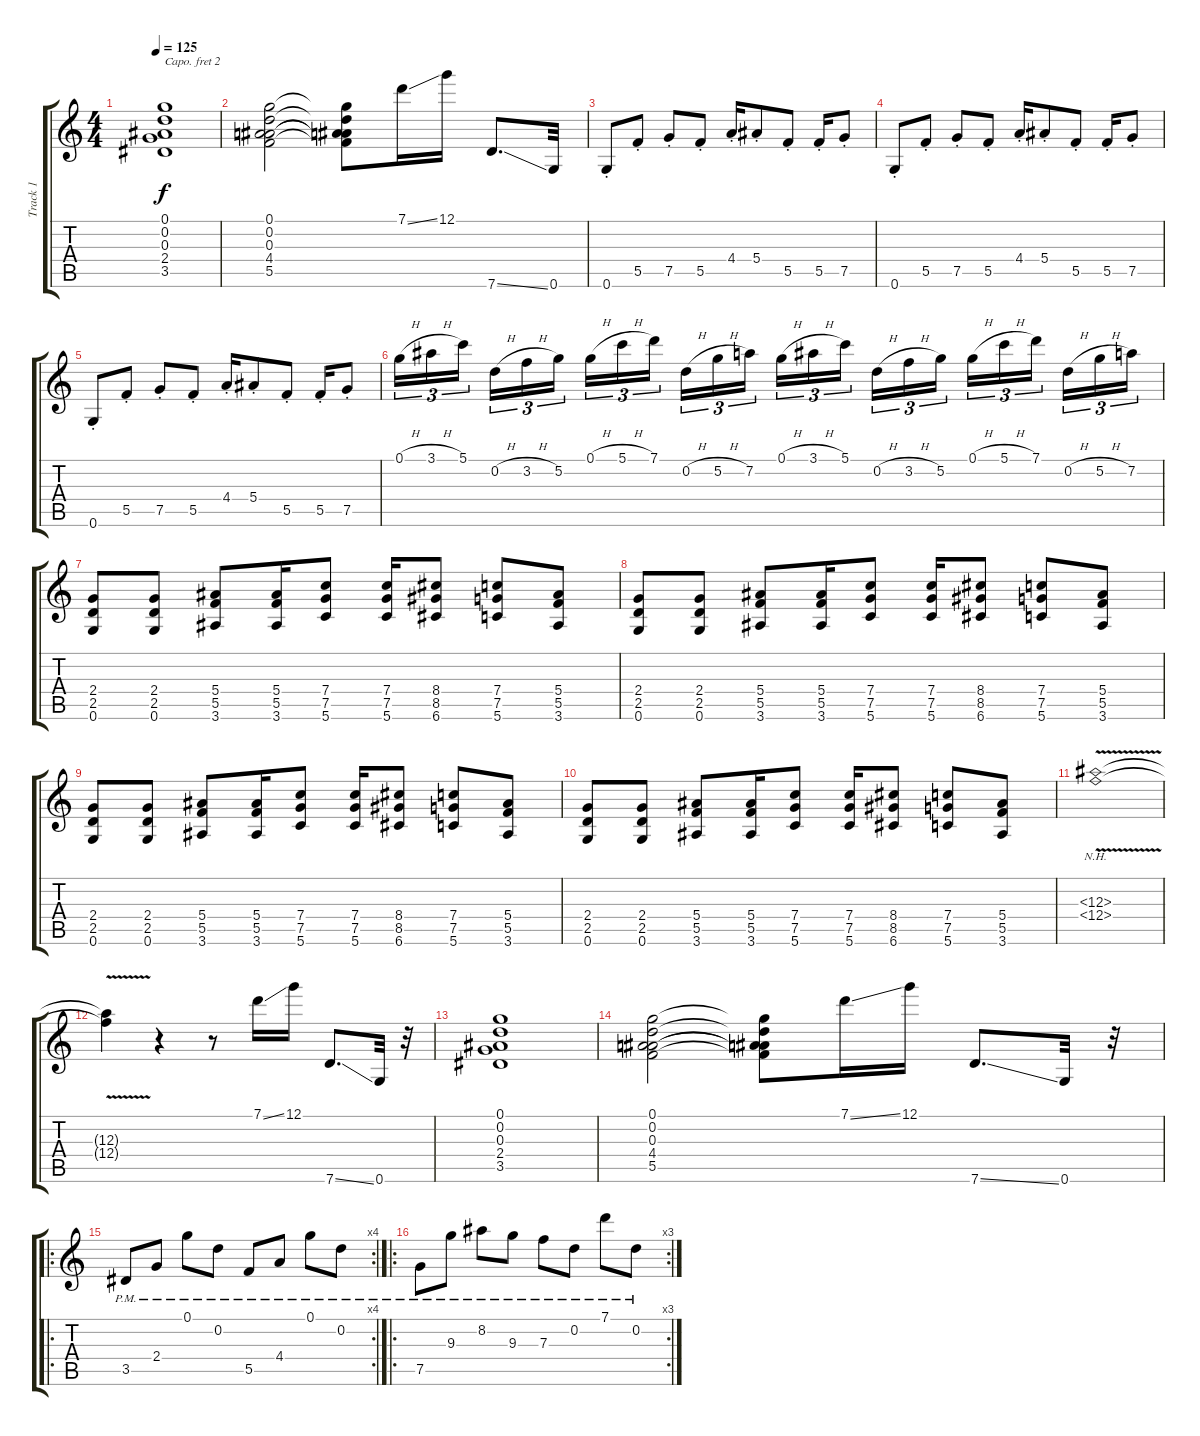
\track ("Track 1" "Track 1") {instrument distortionguitar}
\staff {score tabs}
\capo 2
\tuning (F4 C4 Ab3 Eb3 Bb2 F2) {hide}
\ts (4 4)
\tempo 125
\clef g2
\ks c
(0.1 0.2 0.3 2.4 3.5).1{dy f} |
(0.1 0.2 0.3 4.4 5.5).2 (0.1{t} 0.2{t} 0.3{t} 4.4{t} 5.5{t}).8 7.1{ss}.16 12.1.16 7.6{ss}.8{d} 0.6.32 |
0.6{st}.8 5.5{st}.8 7.5{st}.8 5.5{st}.8 4.4{st}.16 5.4{st}.8 5.5{st}.8 5.5{st}.16 7.5{st}.8 |
0.6{st}.8 5.5{st}.8 7.5{st}.8 5.5{st}.8 4.4{st}.16 5.4{st}.8 5.5{st}.8 5.5{st}.16 7.5{st}.8 |
0.6{st}.8 5.5{st}.8 7.5{st}.8 5.5{st}.8 4.4{st}.16 5.4{st}.8 5.5{st}.8 5.5{st}.16 7.5{st}.8 |
0.1{h}.16{tu (3 2)} 3.1{h}.16{tu (3 2)} 5.1.16{tu (3 2)} 0.2{h}.16{tu (3 2)} 3.2{h}.16{tu (3 2)} 5.2.16{tu (3 2)} 0.1{h}.16{tu (3 2)} 5.1{h}.16{tu (3 2)} 7.1.16{tu (3 2)} 0.2{h}.16{tu (3 2)} 5.2{h}.16{tu (3 2)} 7.2.16{tu (3 2)} 0.1{h}.16{tu (3 2)} 3.1{h}.16{tu (3 2)} 5.1.16{tu (3 2)} 0.2{h}.16{tu (3 2)} 3.2{h}.16{tu (3 2)} 5.2.16{tu (3 2)} 0.1{h}.16{tu (3 2)} 5.1{h}.16{tu (3 2)} 7.1.16{tu (3 2)} 0.2{h}.16{tu (3 2)} 5.2{h}.16{tu (3 2)} 7.2.16{tu (3 2)} |
(2.4 2.5 0.6).8 (2.4 2.5 0.6).8 (5.4 5.5 3.6).8 (5.4 5.5 3.6).16 (7.4 7.5 5.6).8 (7.4 7.5 5.6).16 (8.4 8.5 6.6).8 (7.4 7.5 5.6).8 (5.4 5.5 3.6).8 |
(2.4 2.5 0.6).8 (2.4 2.5 0.6).8 (5.4 5.5 3.6).8 (5.4 5.5 3.6).16 (7.4 7.5 5.6).8 (7.4 7.5 5.6).16 (8.4 8.5 6.6).8 (7.4 7.5 5.6).8 (5.4 5.5 3.6).8 |
(2.4 2.5 0.6).8 (2.4 2.5 0.6).8 (5.4 5.5 3.6).8 (5.4 5.5 3.6).16 (7.4 7.5 5.6).8 (7.4 7.5 5.6).16 (8.4 8.5 6.6).8 (7.4 7.5 5.6).8 (5.4 5.5 3.6).8 |
(2.4 2.5 0.6).8 (2.4 2.5 0.6).8 (5.4 5.5 3.6).8 (5.4 5.5 3.6).16 (7.4 7.5 5.6).8 (7.4 7.5 5.6).16 (8.4 8.5 6.6).8 (7.4 7.5 5.6).8 (5.4 5.5 3.6).8 |
(12.3{nh} 12.4{nh v}).1 |
(12.3{t} 12.4{t}).4 r.4 r.8 7.1{ss}.16 12.1.16 7.6{ss}.8{d} 0.6.32 r.32 |
(0.1 0.2 0.3 2.4 3.5).1 |
(0.1 0.2 0.3 4.4 5.5).2 (0.1{t} 0.2{t} 0.3{t} 4.4{t} 5.5{t}).8 7.1{ss}.16 12.1.16 7.6{ss}.8{d} 0.6.32 r.32 |
\ro
\rc 4
3.5{pm}.8 2.4{pm}.8 0.1{pm}.8 0.2{pm}.8 5.5{pm}.8 4.4{pm}.8 0.1{pm}.8 0.2{pm}.8 |
\ro
\rc 3
7.5{pm}.8 9.3{pm}.8 8.2{pm}.8 9.3{pm}.8 7.3{pm}.8 0.2{pm}.8 7.1{pm}.8 0.2{pm}.8
